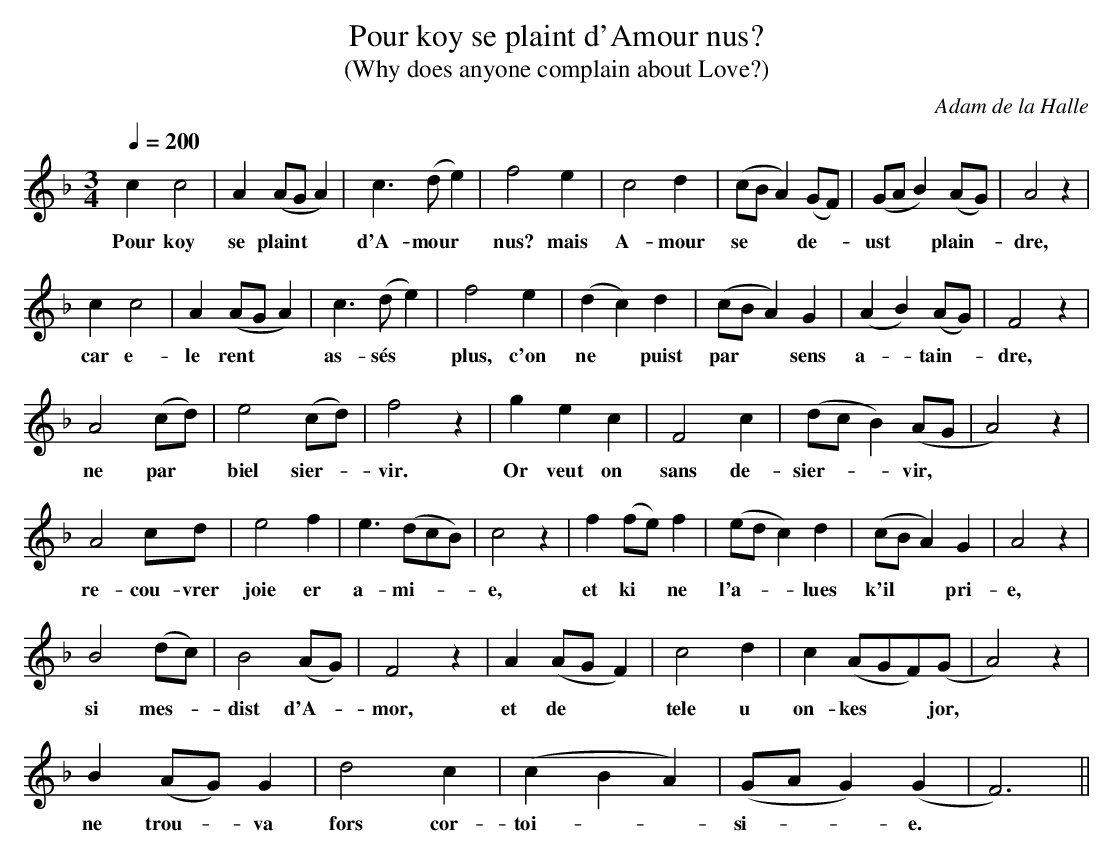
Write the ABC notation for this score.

X:1
T:Pour koy se plaint d'Amour nus?
T:(Why does anyone complain about Love?)
C:Adam de la Halle
%%score 1
M:3/4
L:1/4
Q:200
K:Dmin
V:1
c    c2 | A  (A/G/A) | c3/    (d/e) | f2 e | c2    d  | (c/B/A) (G/F/)   | (G/A/B) (A/G/) | A2 z |
w: Pour koy se plaint** d'A- mour* nus? mais A- mour se** de-* ust** plain-* dre,
c    c2 | A     (A/G/A) | c3/    (d/e) | f2 e | (dc) d | (c/B/A)  G   | (AB)  (A/G/) | F2 z |
w: car e- le rent** as- s\'es* plus, c'on ne* puist par** sens a-* tain-* dre,
A2 (c/d/) | e2 (c/d/) | f2 z | g e c | F2 c | (d/c/B) (A/G/ | A2) z |
w: ne par* biel sier-* vir. Or veut on sans de- sier-** vir,**
A2 c/d/ | e2 f | e3/ (d/c/B/) | c2 z | f (f/e/) f | (e/d/c)  d | (c/B/A) G | A2 z |
w: re- cou- vrer joie er a- mi-** e, et ki* ne l'a-** lues k'il** pri- e,
B2 (d/c/) | B2 (A/G/) | F2 z | A (A/G/F) | c2 d | c (A/G/F/)(G/ | A2) z |
w: si mes-* dist d'A-* mor, et de** tele u on- kes** jor,*
B (A/G/) G | d2 c | (cBA) | (G/A/G) (G | F3) ||
w: ne trou-* va fors cor- toi-** si-** e.*
V:2
+pp+ [F,Cfc'f']129
